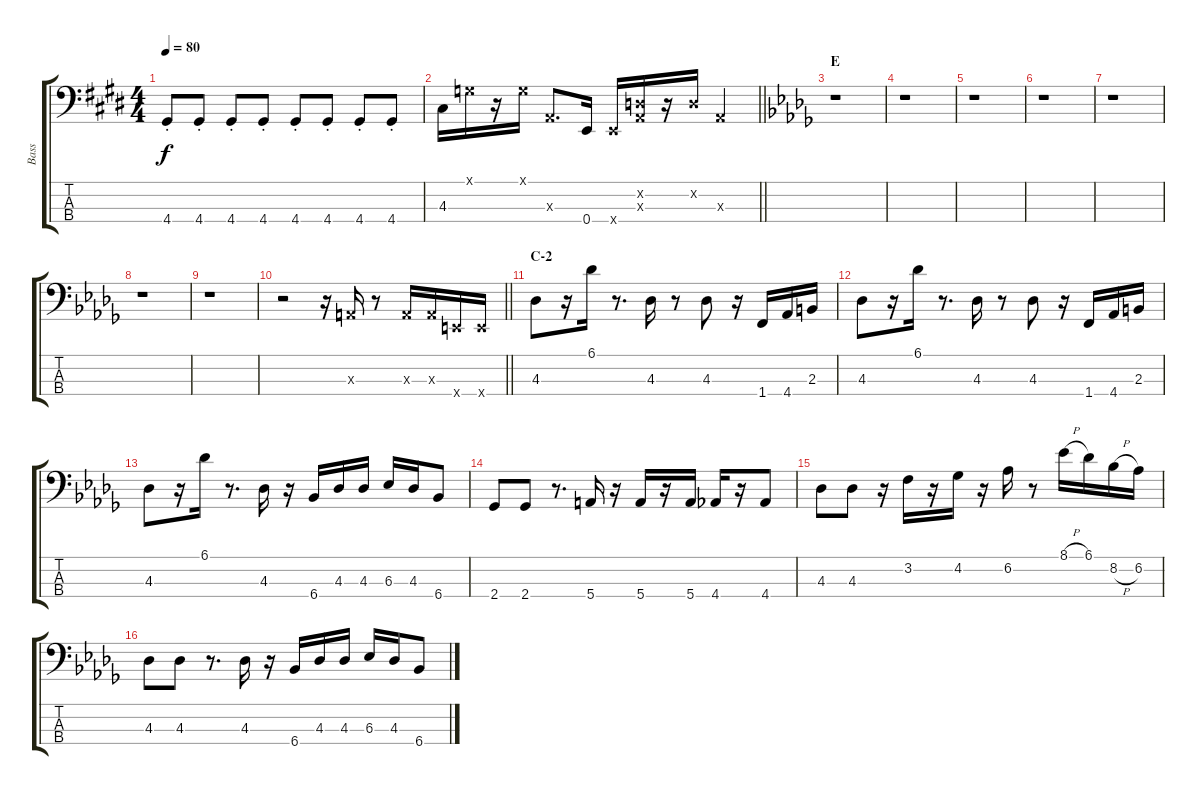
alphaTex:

\track ("Bass" "Bass") {instrument electricbassfinger}
\staff {score tabs}
\tuning (G2 D2 A1 E1) {hide}
\ts (4 4)
\tempo 80
\clef f4
\ks e
4.4{st}.8{dy f} 4.4{st}.8 4.4{st}.8 4.4{st}.8 4.4{st}.8 4.4{st}.8 4.4{st}.8 4.4{st}.8 |
\barLineRight lightlight
4.3.16 0.1{x}.16 r.16 0.1{x}.16 0.3{x}.8{d} 0.4.16 0.4{x}.16 (0.2{x} 0.3{x}).16 r.16 0.2{x}.16 0.3{x}.4 |
\section ("" "E")
\ks db
r.1 |
r.1 |
r.1 |
r.1 |
r.1 |
r.1 |
r.1 |
\barLineRight lightlight
r.2 r.16 0.3{x}.16 r.8 0.3{x}.16 0.3{x}.16 0.4{x}.16 0.4{x}.16 |
\section ("" "C-2")
4.3.8 r.16 6.1.16 r.8{d} 4.3.16 r.8 4.3.8 r.16 1.4.16 4.4.16 2.3.16 |
4.3.8 r.16 6.1.16 r.8{d} 4.3.16 r.8 4.3.8 r.16 1.4.16 4.4.16 2.3.16 |
4.3.8 r.16 6.1.16 r.8{d} 4.3.16 r.16 6.4.16 4.3.16 4.3.16 6.3.16 4.3.16 6.4.8 |
2.4.8 2.4.8 r.8{d} 5.4.16 r.16 5.4.16 r.16 5.4.16 4.4.16 r.16 4.4.8 |
4.3.8 4.3.8 r.16 3.2.16 r.16 4.2.16 r.16 6.2.16 r.8 8.1{h}.16 6.1.16 8.2{h}.16 6.2.16 |
4.3.8 4.3.8 r.8{d} 4.3.16 r.16 6.4.16 4.3.16 4.3.16 6.3.16 4.3.16 6.4.8
